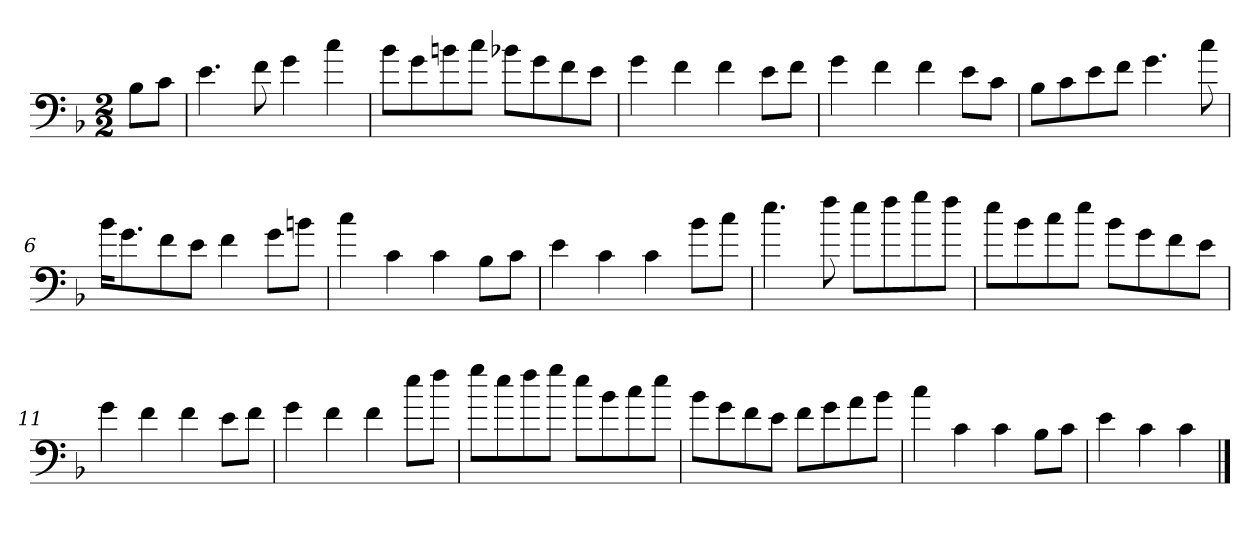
**kern
*part1
*staff1
*clefF4
*k[b-]
*M2/2
=
8B-\L
8c\J
=1
4.e
8f
4g
4cc
=2
8b-\L
8g\
8bn\
8cc\J
8b-X\L
8g\
8f\
8e\J
=3
4g
4f
4f
8e\L
8f\J
=4
4g
4f
4f
8e\L
8c\J
=5
8B-\L
8c\
8e\
8f\J
4.g
8cc
=6
16b-\KL
8.g\
8f\
8e\J
4f
8g\L
8bn\J
=7
4cc
4c
4c
8B-\L
8c\J
=8
4e
4c
4c
8b-\L
8cc\J
=9
4.ee
8ff
8ee\L
8ff\
8gg\
8ff\J
=10
8ee\L
8b-\
8cc\
8ee\J
8b-\L
8g\
8f\
8e\J
=11
4g
4f
4f
8e\L
8f\J
=12
4g
4f
4f
8ee\L
8ff\J
=13
8gg\L
8ee\
8ff\
8gg\J
8ee\L
8b-\
8cc\
8ee\J
=14
8b-\L
8g\
8f\
8e\J
8f\L
8g\
8a\
8b-\J
=15
4cc
4c
4c
8B-\L
8c\J
=16
4e
4c
4c
==
*-
